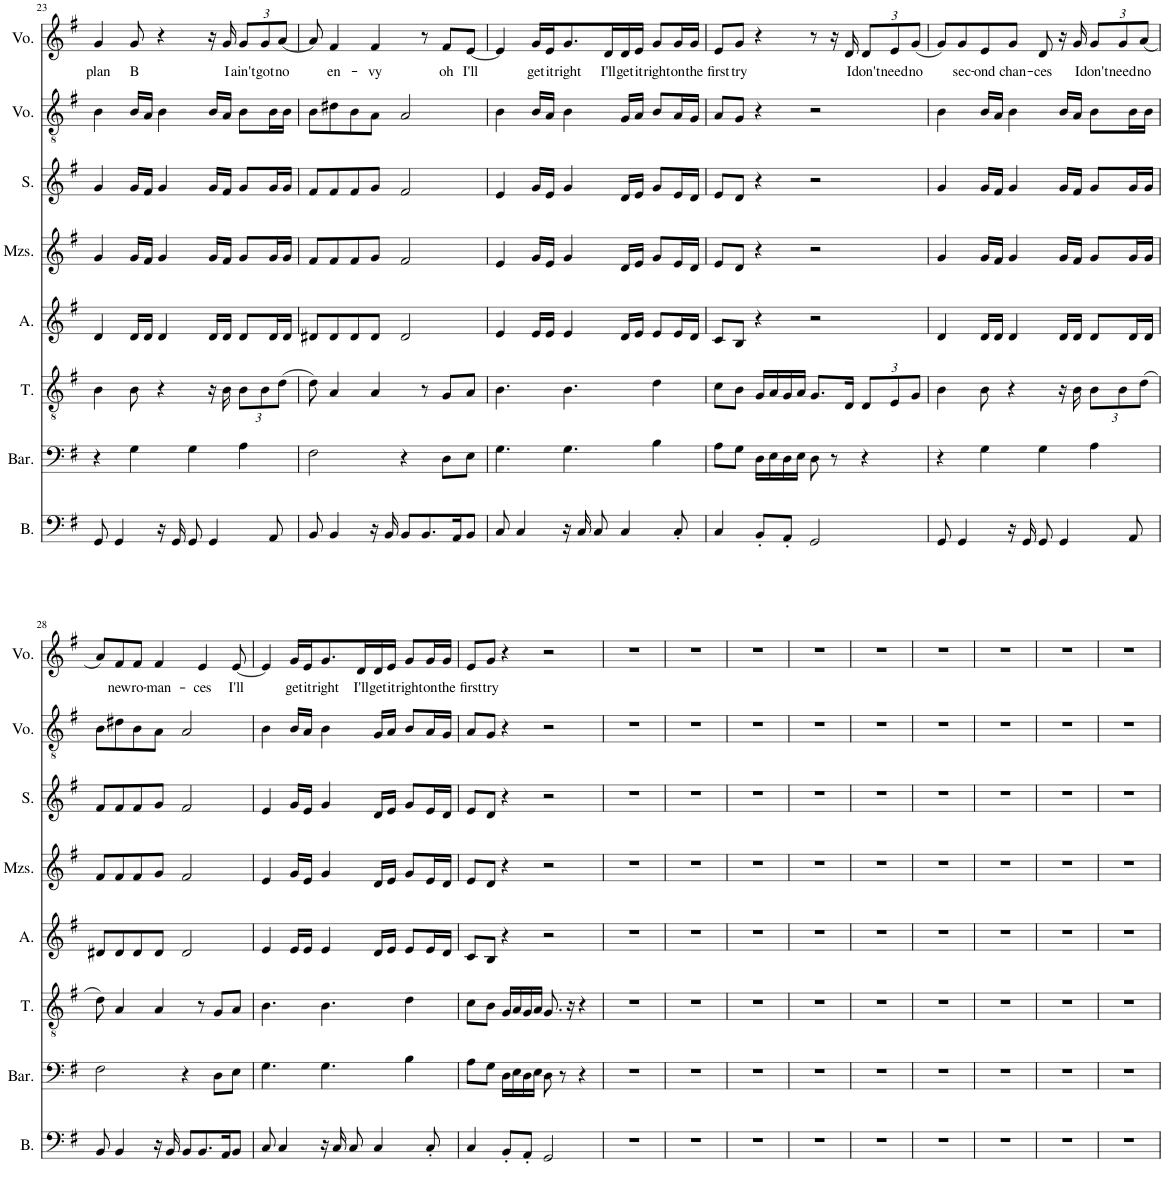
**kern	**kern	**kern	**kern	**kern	**kern	**kern	**kern	**text
*part8	*part7	*part6	*part5	*part4	*part3	*part2	*part1	*part1
*staff8	*staff7	*staff6	*staff5	*staff4	*staff3	*staff2	*staff1	*staff1
*I"Bass	*I"Baritone	*I"Tenor	*I"Alto	*I"Mezzo-soprano	*I"Soprano	*I"Voice	*I"Voice	*
*I'B.	*I'Bar.	*I'T.	*I'A.	*I'Mzs.	*I'S.	*I'Vo.	*I'Vo.	*
!!LO:PB:g=z
*clefF4	*clefF4	*clefGv2	*clefG2	*clefG2	*clefG2	*clefGv2	*clefG2	*
*k[f#]	*k[f#]	*k[f#]	*k[f#]	*k[f#]	*k[f#]	*k[f#]	*k[f#]	*
*M4/4	*M4/4	*M4/4	*M4/4	*M4/4	*M4/4	*M4/4	*M4/4	*
=23	=23	=23	=23	=23	=23	=23	=23	=23
!	!	!	!	!	!	!	!	!LO:LY:b
8GG/	4r	4B\	4d/	4g/	4g/	4B\	4g/	plan
4GG/	.	.	.	.	.	.	.	.
!	!	!	!	!	!	!	!	!LO:LY:b
.	4G\	8B\	16d/LL	16g/LL	16g/LL	16B/LL	8g/	B
.	.	.	16d/JJ	16f#/JJ	16f#/JJ	16A/JJ	.	.
16r	.	4r	4d/	4g/	4g/	4B\	4r	.
16GG/	.	.	.	.	.	.	.	.
8GG/	4G\	.	.	.	.	.	.	.
4GG/	.	16r	16d/LL	16g/LL	16g/LL	16B/LL	16r	.
!	!	!	!	!	!	!	!	!LO:LY:b
.	.	16B\	16d/JJ	16f#/JJ	16f#/JJ	16A/JJ	16g/	I
*	*	*Xbrackettup	*	*	*	*	*Xbrackettup	*
!	!	!	!	!	!	!	!	!LO:LY:b
.	4A\	12B\L	8d/L	8g/L	8g/L	8B\L	12g/L	ain't
!	!	!	!	!	!	!	!	!LO:LY:b
.	.	12B\	.	.	.	.	12g/	got
8AA/	.	.	16d/L	16g/L	16g/L	16B\L	.	.
!	!	!	!	!	!	!	!	!LO:LY:b
.	.	(12d\J	.	.	.	.	(12a/J	no
.	.	.	16d/JJ	16g/JJ	16g/JJ	16B\JJ	.	.
=24	=24	=24	=24	=24	=24	=24	=24	=24
8BB/	2F#\	8d\)	8d#X/L	8f#/L	8f#/L	8B\L	8a/)	.
!	!	!	!	!	!	!	!	!LO:LY:b
4BB/	.	4A/	8d#/	8f#/	8f#/	8d#X\	4f#/	en-
.	.	.	8d#/	8f#/	8f#/	8B\	.	.
!	!	!	!	!	!	!	!	!LO:LY:b
16r	.	4A/	8d#/J	8g/J	8g/J	8A\J	4f#/	-vy
16BB/	.	.	.	.	.	.	.	.
8BB/L	4r	.	2d#/	2f#/	2f#/	2A/	.	.
8.BB/	.	8r	.	.	.	.	8r	.
!	!	!	!	!	!	!	!	!LO:LY:b
.	8D\L	8G/L	.	.	.	.	8f#/L	oh
16AA/K	.	.	.	.	.	.	.	.
!	!	!	!	!	!	!	!	!LO:LY:b
8BB/J	8E\J	8A/J	.	.	.	.	[8e/J	I'll
=25	=25	=25	=25	=25	=25	=25	=25	=25
8C/	4.G\	4.B\	4e/	4e/	4e/	4B\	4e/]	.
4C/	.	.	.	.	.	.	.	.
!	!	!	!	!	!	!	!	!LO:LY:b
.	.	.	16e/LL	16g/LL	16g/LL	16B/LL	16g/LL	get
!	!	!	!	!	!	!	!	!LO:LY:b
.	.	.	16e/JJ	16e/JJ	16e/JJ	16A/JJ	16e/J	it
!	!	!	!	!	!	!	!	!LO:LY:b
16r	4.G\	4.B\	4e/	4g/	4g/	4B\	8.g/	right
16C/	.	.	.	.	.	.	.	.
8C/	.	.	.	.	.	.	.	.
!	!	!	!	!	!	!	!	!LO:LY:b
.	.	.	.	.	.	.	16d/L	I'll
!	!	!	!	!	!	!	!	!LO:LY:b
4C/	.	.	16d/LL	16d/LL	16d/LL	16G/LL	16d/	get
!	!	!	!	!	!	!	!	!LO:LY:b
.	.	.	16e/JJ	16e/JJ	16e/JJ	16A/JJ	16e/JJ	it
!	!	!	!	!	!	!	!	!LO:LY:b
.	4B\	4d\	8e/L	8g/L	8g/L	8B/L	8g/L	right
!	!	!	!	!	!	!	!	!LO:LY:b
8C'/	.	.	16e/L	16e/L	16e/L	16A/L	16g/L	on
!	!	!	!	!	!	!	!	!LO:LY:b
.	.	.	16d/JJ	16d/JJ	16d/JJ	16G/JJ	16g/JJ	the
=26	=26	=26	=26	=26	=26	=26	=26	=26
!	!	!	!	!	!	!	!	!LO:LY:b
4C/	8A\L	8c\L	8c/L	8e/L	8e/L	8A/L	8e/L	first
!	!	!	!	!	!	!	!	!LO:LY:b
.	8G\J	8B\J	8B/J	8d/J	8d/J	8G/J	8g/J	try
8BB'/L	16D\LL	16G/LL	4r	4r	4r	4r	4r	.
.	16E\	16A/	.	.	.	.	.	.
8AA'/J	16D\	16G/	.	.	.	.	.	.
.	16E\JJ	16A/JJ	.	.	.	.	.	.
2GG/	8D\	8.G/L	2r	2r	2r	2r	8r	.
.	8r	.	.	.	.	.	16r	.
!	!	!	!	!	!	!	!	!LO:LY:b
.	.	16D/Jk	.	.	.	.	16d/	I
!	!	!	!	!	!	!	!	!LO:LY:b
.	4r	12D/L	.	.	.	.	12d/L	don't
!	!	!	!	!	!	!	!	!LO:LY:b
.	.	12E/	.	.	.	.	12e/	need
!	!	!	!	!	!	!	!	!LO:LY:b
.	.	12G/J	.	.	.	.	(12g/J	no
=27	=27	=27	=27	=27	=27	=27	=27	=27
8GG/	4r	4B\	4d/	4g/	4g/	4B\	8g/L)	.
!	!	!	!	!	!	!	!	!LO:LY:b
4GG/	.	.	.	.	.	.	8g/	sec-
!	!	!	!	!	!	!	!	!LO:LY:b
.	4G\	8B\	16d/LL	16g/LL	16g/LL	16B/LL	8e/	-ond
.	.	.	16d/JJ	16f#/JJ	16f#/JJ	16A/JJ	.	.
!	!	!	!	!	!	!	!	!LO:LY:b
16r	.	4r	4d/	4g/	4g/	4B\	8g/J	chan-
16GG/	.	.	.	.	.	.	.	.
!	!	!	!	!	!	!	!	!LO:LY:b
8GG/	4G\	.	.	.	.	.	8d/	-ces
4GG/	.	16r	16d/LL	16g/LL	16g/LL	16B/LL	16r	.
!	!	!	!	!	!	!	!	!LO:LY:b
.	.	16B\	16d/JJ	16f#/JJ	16f#/JJ	16A/JJ	16g/	I
!	!	!	!	!	!	!	!	!LO:LY:b
.	4A\	12B\L	8d/L	8g/L	8g/L	8B\L	12g/L	don't
!	!	!	!	!	!	!	!	!LO:LY:b
.	.	12B\	.	.	.	.	12g/	need
8AA/	.	.	16d/L	16g/L	16g/L	16B\L	.	.
!	!	!	!	!	!	!	!	!LO:LY:b
.	.	(12d\J	.	.	.	.	(12a/J	no
.	.	.	16d/JJ	16g/JJ	16g/JJ	16B\JJ	.	.
!!LO:LB:g=z
=28	=28	=28	=28	=28	=28	=28	=28	=28
8BB/	2F#\	8d\)	8d#X/L	8f#/L	8f#/L	8B\L	8a/L)	.
!	!	!	!	!	!	!	!	!LO:LY:b
4BB/	.	4A/	8d#/	8f#/	8f#/	8d#X\	8f#/	new
!	!	!	!	!	!	!	!	!LO:LY:b
.	.	.	8d#/	8f#/	8f#/	8B\	8f#/J	ro-
!	!	!	!	!	!	!	!	!LO:LY:b
16r	.	4A/	8d#/J	8g/J	8g/J	8A\J	4f#/	-man-
16BB/	.	.	.	.	.	.	.	.
8BB/L	4r	.	2d#/	2f#/	2f#/	2A/	.	.
!	!	!	!	!	!	!	!	!LO:LY:b
8.BB/	.	8r	.	.	.	.	4e/	-ces
.	8D\L	8G/L	.	.	.	.	.	.
16AA/K	.	.	.	.	.	.	.	.
!	!	!	!	!	!	!	!	!LO:LY:b
8BB/J	8E\J	8A/J	.	.	.	.	[8e/	I'll
=29	=29	=29	=29	=29	=29	=29	=29	=29
8C/	4.G\	4.B\	4e/	4e/	4e/	4B\	4e/]	.
4C/	.	.	.	.	.	.	.	.
!	!	!	!	!	!	!	!	!LO:LY:b
.	.	.	16e/LL	16g/LL	16g/LL	16B/LL	16g/LL	get
!	!	!	!	!	!	!	!	!LO:LY:b
.	.	.	16e/JJ	16e/JJ	16e/JJ	16A/JJ	16e/J	it
!	!	!	!	!	!	!	!	!LO:LY:b
16r	4.G\	4.B\	4e/	4g/	4g/	4B\	8.g/	right
16C/	.	.	.	.	.	.	.	.
8C/	.	.	.	.	.	.	.	.
!	!	!	!	!	!	!	!	!LO:LY:b
.	.	.	.	.	.	.	16d/L	I'll
!	!	!	!	!	!	!	!	!LO:LY:b
4C/	.	.	16d/LL	16d/LL	16d/LL	16G/LL	16d/	get
!	!	!	!	!	!	!	!	!LO:LY:b
.	.	.	16e/JJ	16e/JJ	16e/JJ	16A/JJ	16e/JJ	it
!	!	!	!	!	!	!	!	!LO:LY:b
.	4B\	4d\	8e/L	8g/L	8g/L	8B/L	8g/L	right
!	!	!	!	!	!	!	!	!LO:LY:b
8C'/	.	.	16e/L	16e/L	16e/L	16A/L	16g/L	on
!	!	!	!	!	!	!	!	!LO:LY:b
.	.	.	16d/JJ	16d/JJ	16d/JJ	16G/JJ	16g/JJ	the
=30	=30	=30	=30	=30	=30	=30	=30	=30
!	!	!	!	!	!	!	!	!LO:LY:b
4C/	8A\L	8c\L	8c/L	8e/L	8e/L	8A/L	8e/L	first
!	!	!	!	!	!	!	!	!LO:LY:b
.	8G\J	8B\J	8B/J	8d/J	8d/J	8G/J	8g/J	try
8BB'/L	16D\LL	16G/LL	4r	4r	4r	4r	4r	.
.	16E\	16A/	.	.	.	.	.	.
8AA'/J	16D\	16G/	.	.	.	.	.	.
.	16E\JJ	16A/JJ	.	.	.	.	.	.
2GG/	8D\	8.G/	2r	2r	2r	2r	2r	.
.	8r	.	.	.	.	.	.	.
.	.	16r	.	.	.	.	.	.
.	4r	4r	.	.	.	.	.	.
=31	=31	=31	=31	=31	=31	=31	=31	=31
1r	1r	1r	1r	1r	1r	1r	1r	.
=32	=32	=32	=32	=32	=32	=32	=32	=32
1r	1r	1r	1r	1r	1r	1r	1r	.
=33	=33	=33	=33	=33	=33	=33	=33	=33
1r	1r	1r	1r	1r	1r	1r	1r	.
=34	=34	=34	=34	=34	=34	=34	=34	=34
1r	1r	1r	1r	1r	1r	1r	1r	.
=35	=35	=35	=35	=35	=35	=35	=35	=35
1r	1r	1r	1r	1r	1r	1r	1r	.
=36	=36	=36	=36	=36	=36	=36	=36	=36
1r	1r	1r	1r	1r	1r	1r	1r	.
=37	=37	=37	=37	=37	=37	=37	=37	=37
1r	1r	1r	1r	1r	1r	1r	1r	.
=38	=38	=38	=38	=38	=38	=38	=38	=38
1r	1r	1r	1r	1r	1r	1r	1r	.
=39	=39	=39	=39	=39	=39	=39	=39	=39
1r	1r	1r	1r	1r	1r	1r	1r	.
=	=	=	=	=	=	=	=	=
*-	*-	*-	*-	*-	*-	*-	*-	*-
